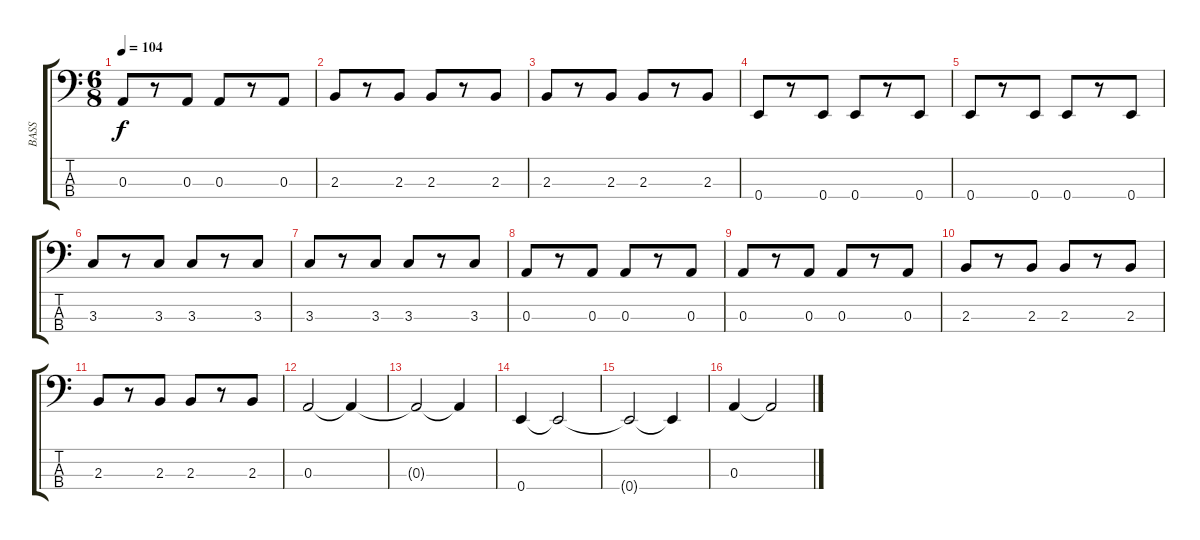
\track ("BASS" "BASS") {instrument electricbassfinger}
\staff {score tabs}
\tuning (G2 D2 A1 E1) {hide}
\ts (6 8)
\tempo 104
\clef f4
\ks c
0.3.8{dy f} r.8 0.3.8 0.3.8 r.8 0.3.8 |
2.3.8 r.8 2.3.8 2.3.8 r.8 2.3.8 |
2.3.8 r.8 2.3.8 2.3.8 r.8 2.3.8 |
0.4.8 r.8 0.4.8 0.4.8 r.8 0.4.8 |
0.4.8 r.8 0.4.8 0.4.8 r.8 0.4.8 |
3.3.8 r.8 3.3.8 3.3.8 r.8 3.3.8 |
3.3.8 r.8 3.3.8 3.3.8 r.8 3.3.8 |
0.3.8 r.8 0.3.8 0.3.8 r.8 0.3.8 |
0.3.8 r.8 0.3.8 0.3.8 r.8 0.3.8 |
2.3.8 r.8 2.3.8 2.3.8 r.8 2.3.8 |
2.3.8 r.8 2.3.8 2.3.8 r.8 2.3.8 |
0.3.2 0.3{t}.4 |
0.3{t}.2 0.3{t}.4 |
0.4.4 0.4{t}.2 |
0.4{t}.2 0.4{t}.4 |
0.3.4 0.3{t}.2
